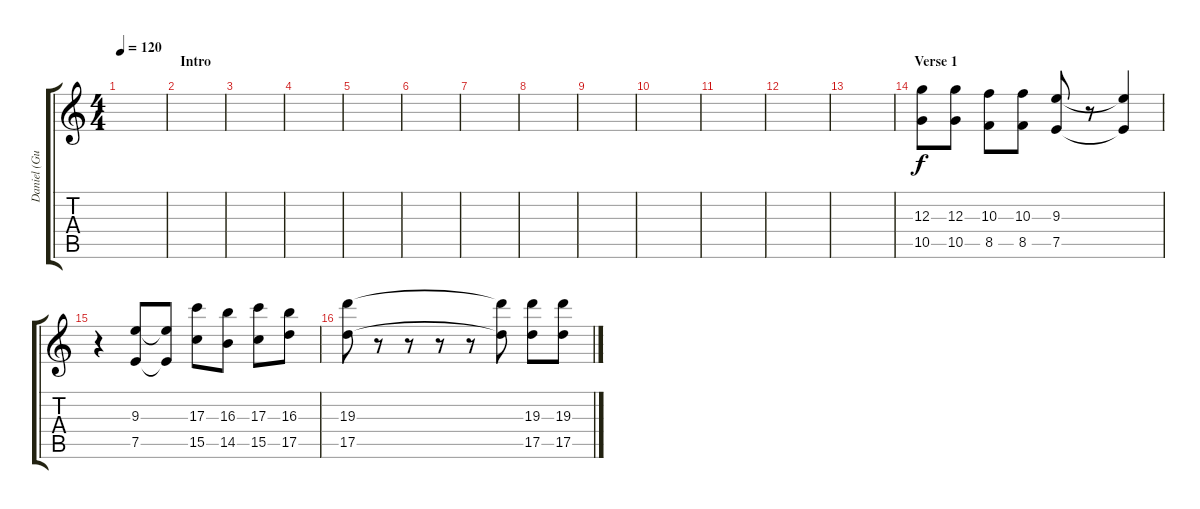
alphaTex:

\track ("Daniel (Guitar 2)" "Daniel (Gu") {instrument overdrivenguitar}
\staff {score tabs}
\tuning (E4 B3 G3 D3 A2 E2) {hide}
\ts (4 4)
\tempo 120
\clef g2
\ks c
|
\section ("" "Intro")
|
|
|
|
|
|
|
|
|
|
|
|
\section ("" "Verse 1")
(12.3 10.5).8 (12.3 10.5).8 (10.3 8.5).8 (10.3 8.5).8 (9.3 7.5).8 r.8 (9.3{t} 7.5{t}).4 |
r.4 (9.3 7.5).8 (9.3{t} 7.5{t}).8 (17.3 15.5).8 (16.3 14.5).8 (17.3 15.5).8 (16.3 17.5).8 |
(19.3 17.5).8 r.8 r.8 r.8 r.8 (19.3{t} 17.5{t}).8 (19.3 17.5).8 (19.3 17.5).8
